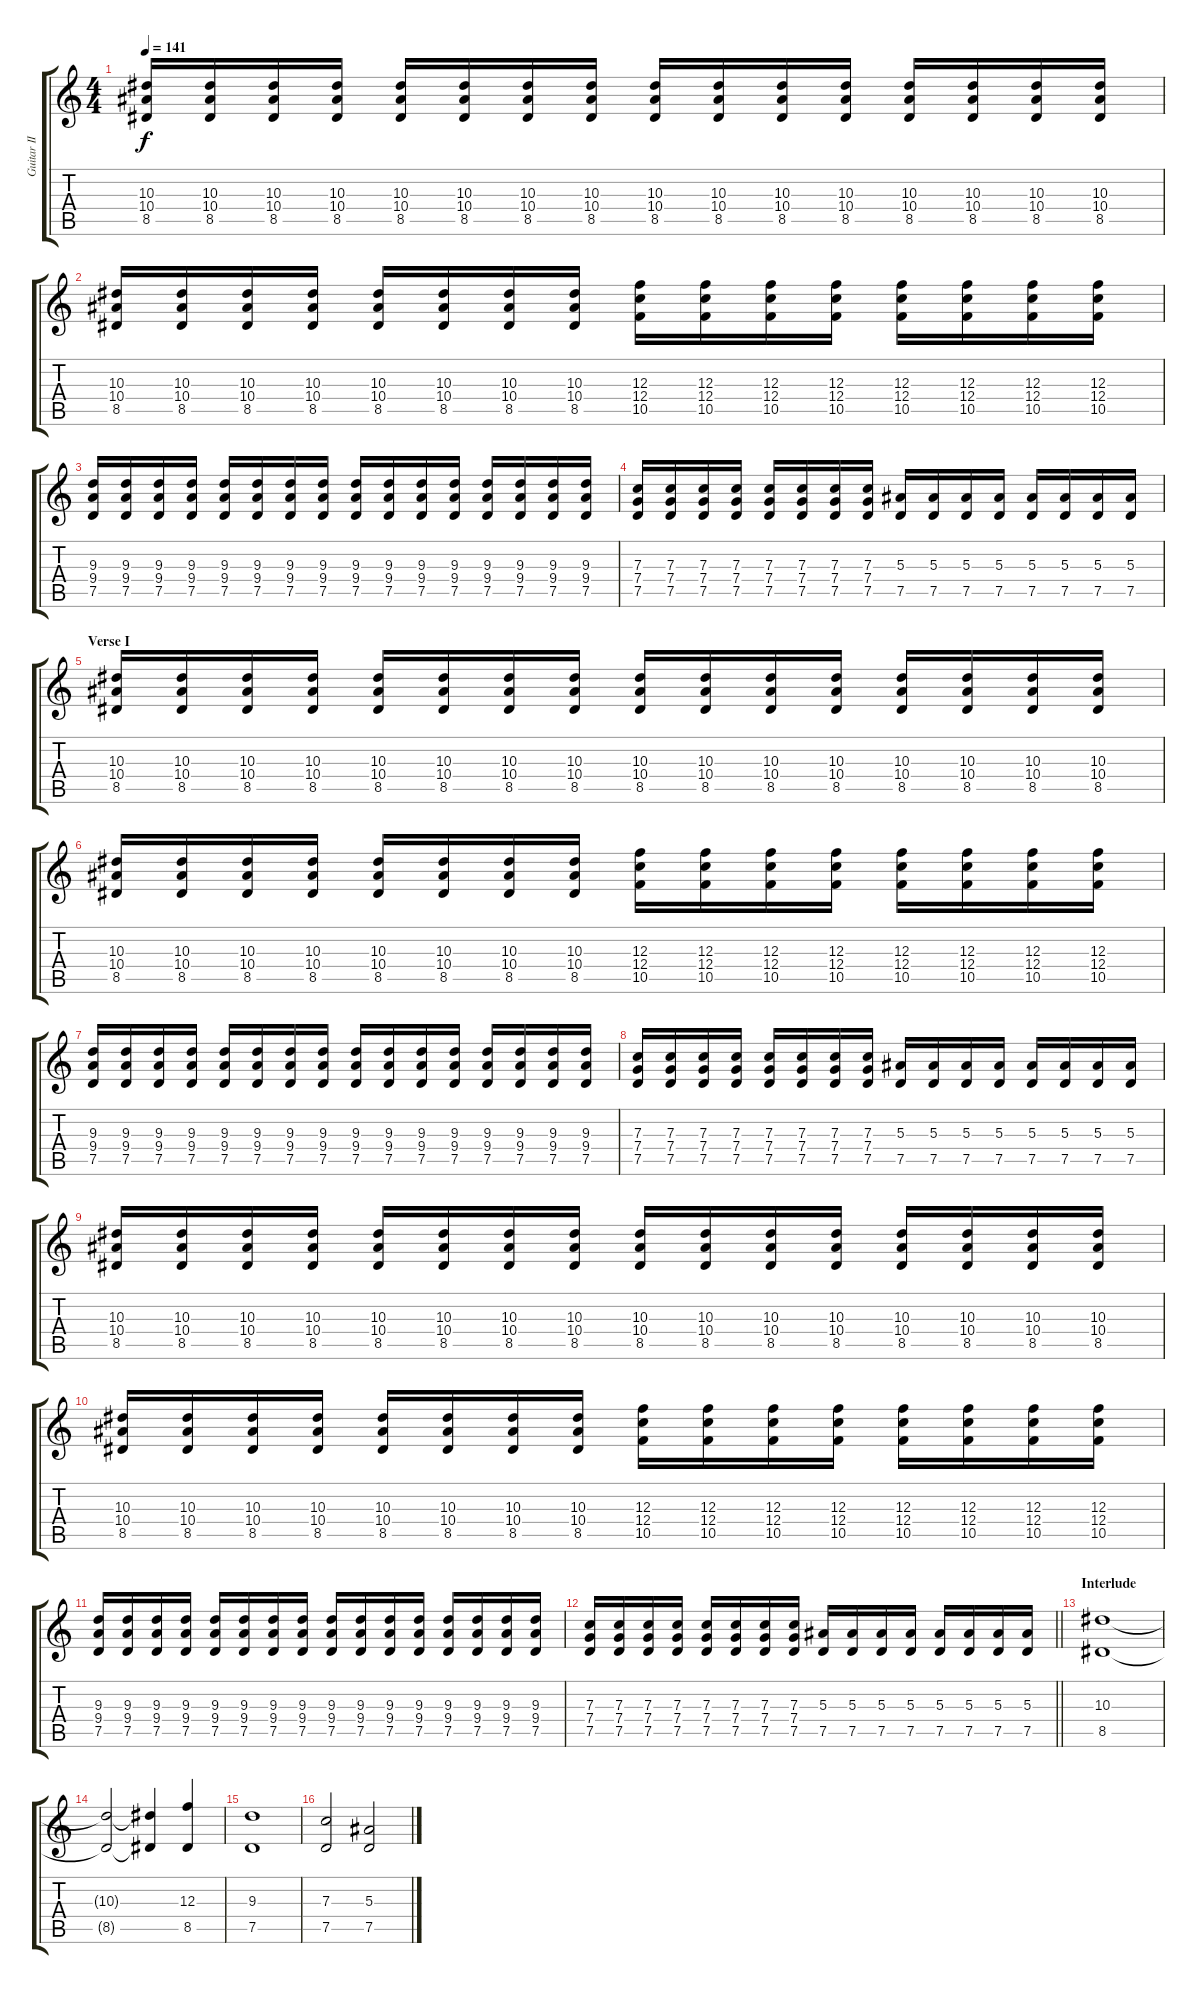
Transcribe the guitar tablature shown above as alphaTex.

\track ("Guitar II" "Guitar II") {instrument distortionguitar}
\staff {score tabs}
\tuning (D4 A3 F3 C3 G2 C2) {hide}
\ts (4 4)
\tempo 141
\clef g2
\ks c
(10.3 10.4 8.5).16{dy f} (10.3 10.4 8.5).16 (10.3 10.4 8.5).16 (10.3 10.4 8.5).16 (10.3 10.4 8.5).16 (10.3 10.4 8.5).16 (10.3 10.4 8.5).16 (10.3 10.4 8.5).16 (10.3 10.4 8.5).16 (10.3 10.4 8.5).16 (10.3 10.4 8.5).16 (10.3 10.4 8.5).16 (10.3 10.4 8.5).16 (10.3 10.4 8.5).16 (10.3 10.4 8.5).16 (10.3 10.4 8.5).16 |
(10.3 10.4 8.5).16 (10.3 10.4 8.5).16 (10.3 10.4 8.5).16 (10.3 10.4 8.5).16 (10.3 10.4 8.5).16 (10.3 10.4 8.5).16 (10.3 10.4 8.5).16 (10.3 10.4 8.5).16 (12.3 12.4 10.5).16 (12.3 12.4 10.5).16 (12.3 12.4 10.5).16 (12.3 12.4 10.5).16 (12.3 12.4 10.5).16 (12.3 12.4 10.5).16 (12.3 12.4 10.5).16 (12.3 12.4 10.5).16 |
(9.3 9.4 7.5).16 (9.3 9.4 7.5).16 (9.3 9.4 7.5).16 (9.3 9.4 7.5).16 (9.3 9.4 7.5).16 (9.3 9.4 7.5).16 (9.3 9.4 7.5).16 (9.3 9.4 7.5).16 (9.3 9.4 7.5).16 (9.3 9.4 7.5).16 (9.3 9.4 7.5).16 (9.3 9.4 7.5).16 (9.3 9.4 7.5).16 (9.3 9.4 7.5).16 (9.3 9.4 7.5).16 (9.3 9.4 7.5).16 |
(7.3 7.4 7.5).16 (7.3 7.4 7.5).16 (7.3 7.4 7.5).16 (7.3 7.4 7.5).16 (7.3 7.4 7.5).16 (7.3 7.4 7.5).16 (7.3 7.4 7.5).16 (7.3 7.4 7.5).16 (5.3 7.5).16 (5.3 7.5).16 (5.3 7.5).16 (5.3 7.5).16 (5.3 7.5).16 (5.3 7.5).16 (5.3 7.5).16 (5.3 7.5).16 |
\section ("" "Verse I")
(10.3 10.4 8.5).16 (10.3 10.4 8.5).16 (10.3 10.4 8.5).16 (10.3 10.4 8.5).16 (10.3 10.4 8.5).16 (10.3 10.4 8.5).16 (10.3 10.4 8.5).16 (10.3 10.4 8.5).16 (10.3 10.4 8.5).16 (10.3 10.4 8.5).16 (10.3 10.4 8.5).16 (10.3 10.4 8.5).16 (10.3 10.4 8.5).16 (10.3 10.4 8.5).16 (10.3 10.4 8.5).16 (10.3 10.4 8.5).16 |
(10.3 10.4 8.5).16 (10.3 10.4 8.5).16 (10.3 10.4 8.5).16 (10.3 10.4 8.5).16 (10.3 10.4 8.5).16 (10.3 10.4 8.5).16 (10.3 10.4 8.5).16 (10.3 10.4 8.5).16 (12.3 12.4 10.5).16 (12.3 12.4 10.5).16 (12.3 12.4 10.5).16 (12.3 12.4 10.5).16 (12.3 12.4 10.5).16 (12.3 12.4 10.5).16 (12.3 12.4 10.5).16 (12.3 12.4 10.5).16 |
(9.3 9.4 7.5).16 (9.3 9.4 7.5).16 (9.3 9.4 7.5).16 (9.3 9.4 7.5).16 (9.3 9.4 7.5).16 (9.3 9.4 7.5).16 (9.3 9.4 7.5).16 (9.3 9.4 7.5).16 (9.3 9.4 7.5).16 (9.3 9.4 7.5).16 (9.3 9.4 7.5).16 (9.3 9.4 7.5).16 (9.3 9.4 7.5).16 (9.3 9.4 7.5).16 (9.3 9.4 7.5).16 (9.3 9.4 7.5).16 |
(7.3 7.4 7.5).16 (7.3 7.4 7.5).16 (7.3 7.4 7.5).16 (7.3 7.4 7.5).16 (7.3 7.4 7.5).16 (7.3 7.4 7.5).16 (7.3 7.4 7.5).16 (7.3 7.4 7.5).16 (5.3 7.5).16 (5.3 7.5).16 (5.3 7.5).16 (5.3 7.5).16 (5.3 7.5).16 (5.3 7.5).16 (5.3 7.5).16 (5.3 7.5).16 |
(10.3 10.4 8.5).16 (10.3 10.4 8.5).16 (10.3 10.4 8.5).16 (10.3 10.4 8.5).16 (10.3 10.4 8.5).16 (10.3 10.4 8.5).16 (10.3 10.4 8.5).16 (10.3 10.4 8.5).16 (10.3 10.4 8.5).16 (10.3 10.4 8.5).16 (10.3 10.4 8.5).16 (10.3 10.4 8.5).16 (10.3 10.4 8.5).16 (10.3 10.4 8.5).16 (10.3 10.4 8.5).16 (10.3 10.4 8.5).16 |
(10.3 10.4 8.5).16 (10.3 10.4 8.5).16 (10.3 10.4 8.5).16 (10.3 10.4 8.5).16 (10.3 10.4 8.5).16 (10.3 10.4 8.5).16 (10.3 10.4 8.5).16 (10.3 10.4 8.5).16 (12.3 12.4 10.5).16 (12.3 12.4 10.5).16 (12.3 12.4 10.5).16 (12.3 12.4 10.5).16 (12.3 12.4 10.5).16 (12.3 12.4 10.5).16 (12.3 12.4 10.5).16 (12.3 12.4 10.5).16 |
(9.3 9.4 7.5).16 (9.3 9.4 7.5).16 (9.3 9.4 7.5).16 (9.3 9.4 7.5).16 (9.3 9.4 7.5).16 (9.3 9.4 7.5).16 (9.3 9.4 7.5).16 (9.3 9.4 7.5).16 (9.3 9.4 7.5).16 (9.3 9.4 7.5).16 (9.3 9.4 7.5).16 (9.3 9.4 7.5).16 (9.3 9.4 7.5).16 (9.3 9.4 7.5).16 (9.3 9.4 7.5).16 (9.3 9.4 7.5).16 |
\barLineRight lightlight
(7.3 7.4 7.5).16 (7.3 7.4 7.5).16 (7.3 7.4 7.5).16 (7.3 7.4 7.5).16 (7.3 7.4 7.5).16 (7.3 7.4 7.5).16 (7.3 7.4 7.5).16 (7.3 7.4 7.5).16 (5.3 7.5).16 (5.3 7.5).16 (5.3 7.5).16 (5.3 7.5).16 (5.3 7.5).16 (5.3 7.5).16 (5.3 7.5).16 (5.3 7.5).16 |
\section ("" "Interlude")
(10.3 8.5).1 |
(10.3{t} 8.5{t}).2 (10.3{t} 8.5{t}).4 (12.3 8.5).4 |
(9.3 7.5).1 |
(7.3 7.5).2 (5.3 7.5).2
